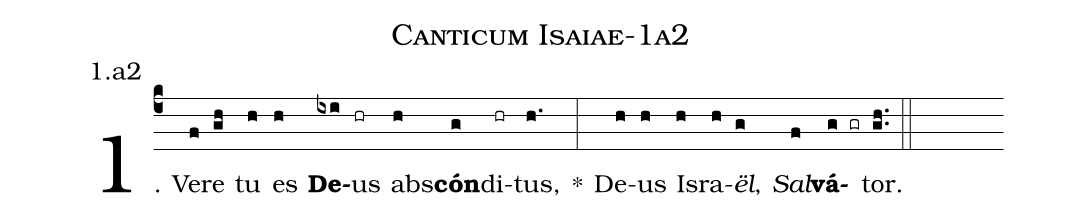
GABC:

name: Canticum Isaiae-1a2;
annotation: 1.a2;
%%
(c4)1. Ve(f)re(gh) tu(h) es(h) <b>De</b>(ixi)us(hr) abs(h)<b>cón</b>(g)di(hr)tus,(h.) *(:) De(h)us(h) Is(h)ra(h)<i>ël</i>,(g) <i>Sal</i>(f)<b>vá</b>(g gr)tor.(gh..) (::)
